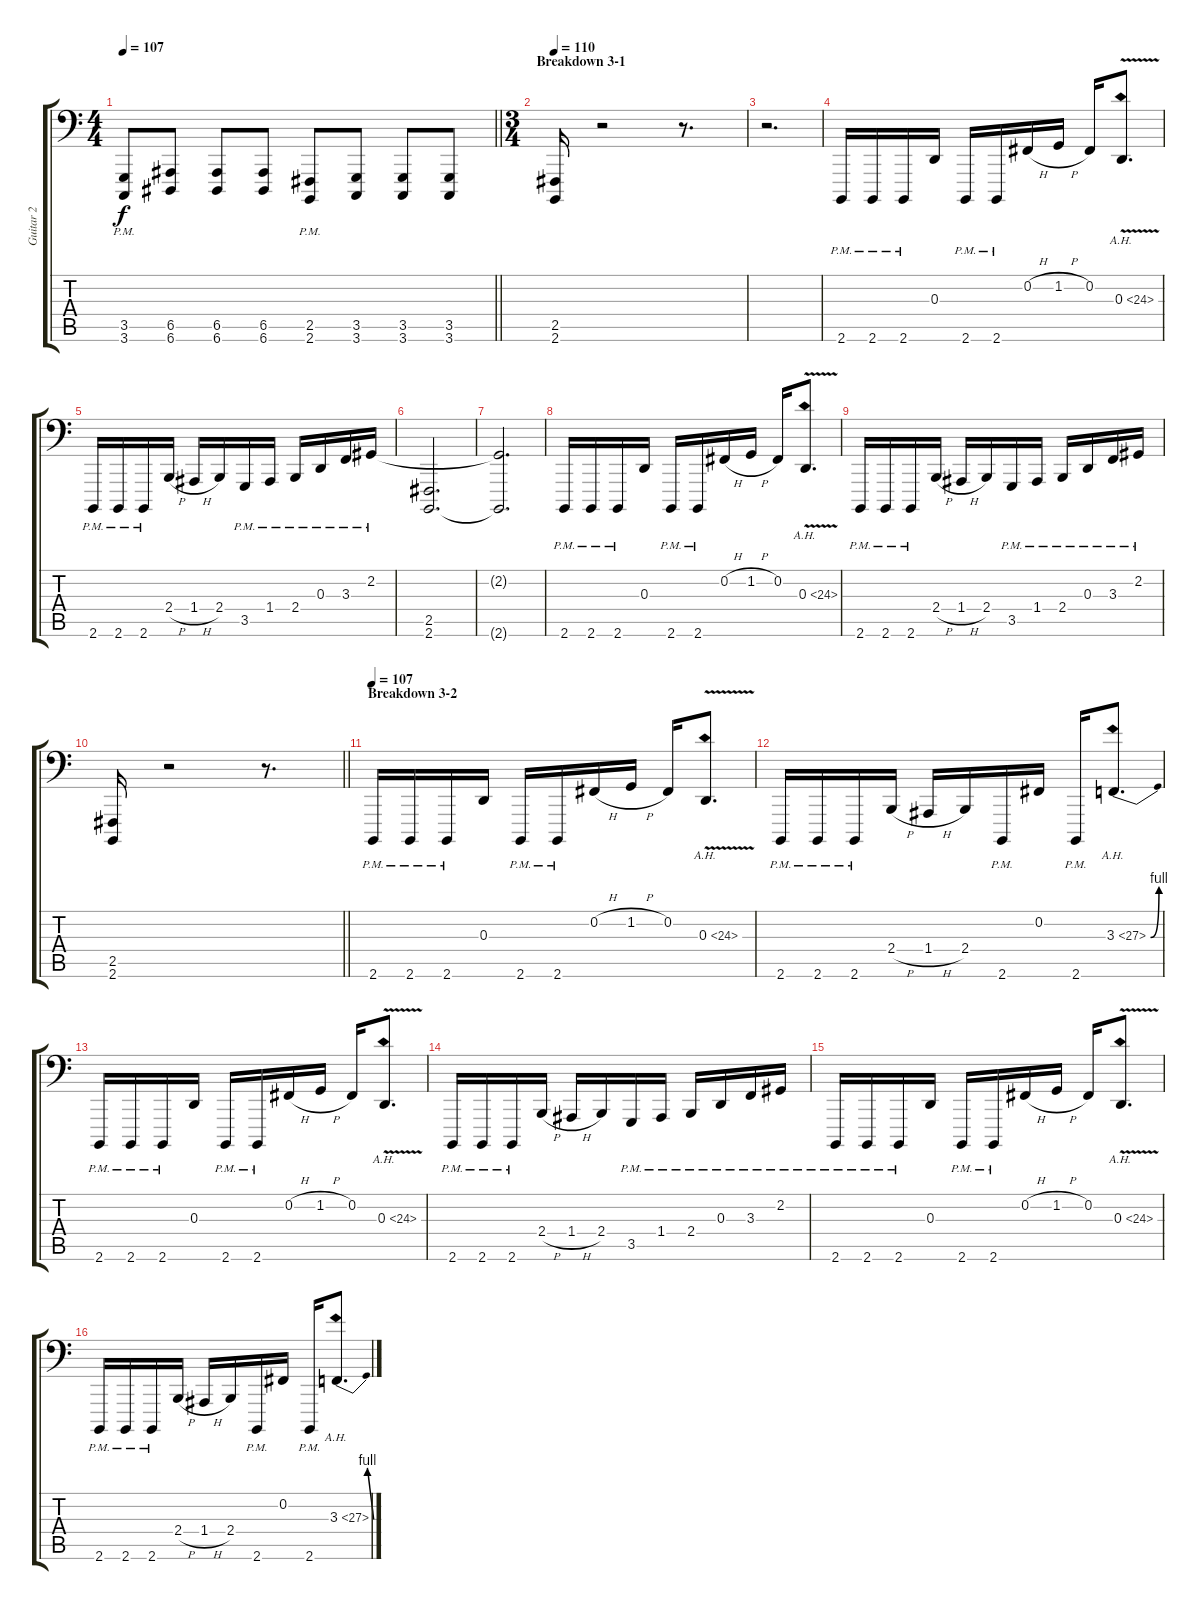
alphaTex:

\track ("Guitar 2" "Guitar 2") {instrument brightacousticpiano}
\staff {score tabs}
\tuning (B2 Gb2 D2 A1 E1 A0) {hide}
\ts (4 4)
\tempo 107
\clef f4
\barLineRight lightlight
\ks c
(3.5{pm} 3.6{pm}).8{dy f} (6.5 6.6).8 (6.5 6.6).8 (6.5 6.6).8 (2.5{pm} 2.6{pm}).8 (3.5 3.6).8 (3.5 3.6).8 (3.5 3.6).8 |
\ts (3 4)
\section ("" "Breakdown 3-1")
\tempo 110
(2.5 2.6).16 r.2 r.8{d} |
r.2{d} |
2.6{pm}.16 2.6{pm}.16 2.6{pm}.16 0.3.16 2.6{pm}.16 2.6{pm}.16 0.2{h}.16 1.2{h}.16 0.2.16 0.3{ah 24 v}.8{d} |
2.6{pm}.16 2.6{pm}.16 2.6{pm}.16 2.4{h}.16 1.4{h}.16 2.4.16 3.5{pm}.16 1.4{pm}.16 2.4{pm}.16 0.3{pm}.16 3.3{pm}.16 2.2{pm}.16 |
(2.5 2.6).2{d} |
(2.2{t} 2.6{t}).2{d} |
2.6{pm}.16 2.6{pm}.16 2.6{pm}.16 0.3.16 2.6{pm}.16 2.6{pm}.16 0.2{h}.16 1.2{h}.16 0.2.16 0.3{ah 24 v}.8{d} |
2.6{pm}.16 2.6{pm}.16 2.6{pm}.16 2.4{h}.16 1.4{h}.16 2.4.16 3.5{pm}.16 1.4{pm}.16 2.4{pm}.16 0.3{pm}.16 3.3{pm}.16 2.2{pm}.16 |
\barLineRight lightlight
(2.5 2.6).16 r.2 r.8{d} |
\section ("" "Breakdown 3-2")
\tempo 107
2.6{pm}.16 2.6{pm}.16 2.6{pm}.16 0.3.16 2.6{pm}.16 2.6{pm}.16 0.2{h}.16 1.2{h}.16 0.2.16 0.3{ah 24 v}.8{d} |
2.6{pm}.16 2.6{pm}.16 2.6{pm}.16 2.4{h}.16 1.4{h}.16 2.4.16 2.6{pm}.16 0.2.16 2.6{pm}.16 3.3{be (bend 0 0 60 4) ah 24}.8{d} |
2.6{pm}.16 2.6{pm}.16 2.6{pm}.16 0.3.16 2.6{pm}.16 2.6{pm}.16 0.2{h}.16 1.2{h}.16 0.2.16 0.3{ah 24 v}.8{d} |
2.6{pm}.16 2.6{pm}.16 2.6{pm}.16 2.4{h}.16 1.4{h}.16 2.4.16 3.5{pm}.16 1.4{pm}.16 2.4{pm}.16 0.3{pm}.16 3.3{pm}.16 2.2{pm}.16 |
2.6{pm}.16 2.6{pm}.16 2.6{pm}.16 0.3.16 2.6{pm}.16 2.6{pm}.16 0.2{h}.16 1.2{h}.16 0.2.16 0.3{ah 24 v}.8{d} |
2.6{pm}.16 2.6{pm}.16 2.6{pm}.16 2.4{h}.16 1.4{h}.16 2.4.16 2.6{pm}.16 0.2.16 2.6{pm}.16 3.3{be (bend 0 0 60 4) ah 24}.8{d}
